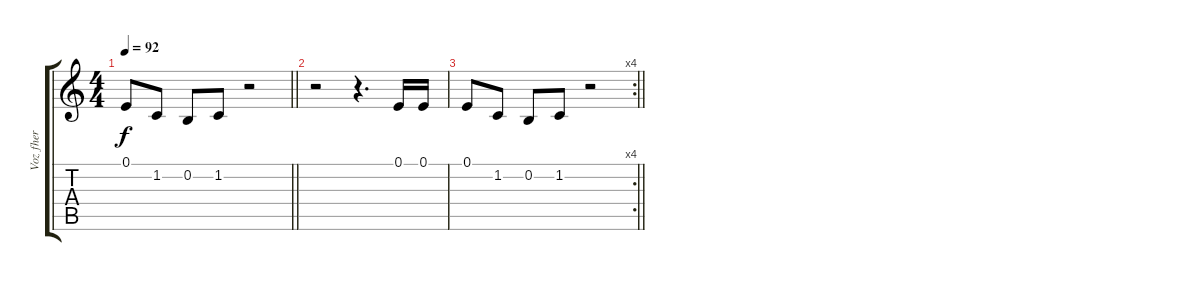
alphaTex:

\track ("Voz fher" "Voz fher") {instrument violin}
\staff {score tabs}
\tuning (E4 B3 G3 D3 A2 E2) {hide}
\ts (4 4)
\tempo 92
\clef g2
\barLineRight lightlight
\ks c
0.1.8{dy f} 1.2.8 0.2.8 1.2.8 r.2 |
r.2 r.4{d} 0.1.16 0.1.16 |
\rc 4
\barLineRight lightlight
0.1.8 1.2.8 0.2.8 1.2.8 r.2
